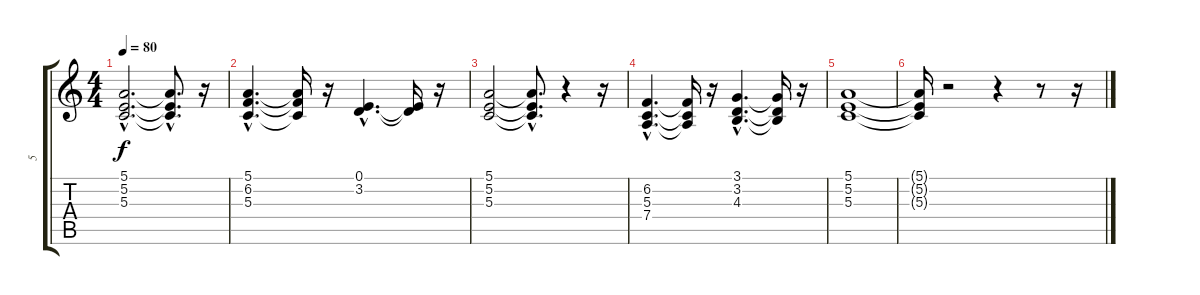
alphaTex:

\track ("5" "5") {instrument pad1newage}
\staff {score tabs}
\tuning (E4 B3 G3 D3 A2 E2) {hide}
\ts (4 4)
\tempo 80
\clef g2
\ks c
(5.1{hac} 5.2{hac} 5.3{hac}).2{d dy f} (5.1{hac t} 5.2{hac t} 5.3{hac t}).8{d} r.16 |
(5.1{hac} 6.2{hac} 5.3{hac}).4{d} (5.1{t} 6.2{t} 5.3{t}).16 r.16 (0.1{hac} 3.2{hac}).4{d} (0.1{t} 3.2{t}).16 r.16 |
(5.1 5.2 5.3).2 (5.1{hac t} 5.2{hac t} 5.3{hac t}).8{d} r.4 r.16 |
(6.2{hac} 5.3{hac} 7.4{hac}).4{d} (6.2{t} 5.3{t} 7.4{t}).16 r.16 (3.1{hac} 3.2{hac} 4.3{hac}).4{d} (3.1{t} 3.2{t} 4.3{t}).16 r.16 |
(5.1 5.2 5.3).1 |
(5.1{t} 5.2{t} 5.3{t}).16 r.2 r.4 r.8 r.16
